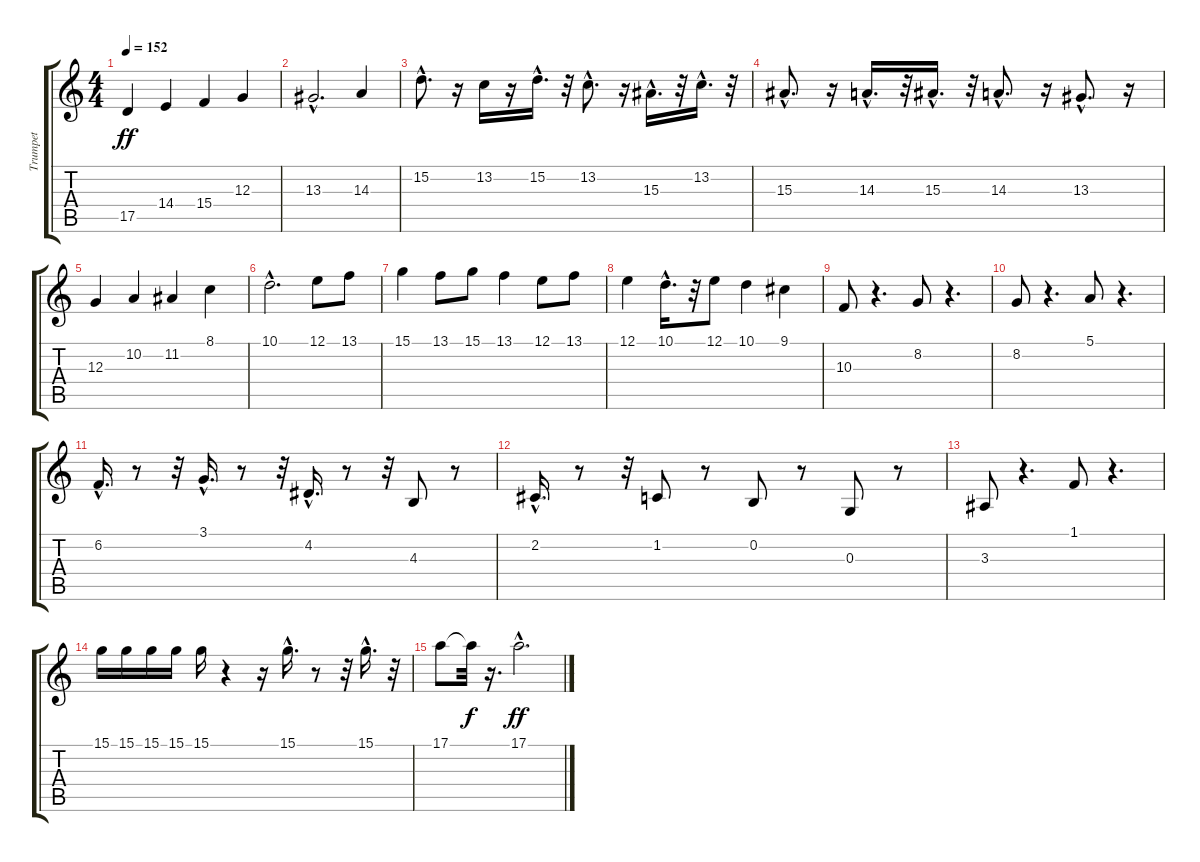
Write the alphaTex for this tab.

\track ("Trumpet             " "Trumpet   ") {instrument trumpet}
\staff {score tabs}
\tuning (E4 B3 G3 D3 A2 E2) {hide}
\ts (4 4)
\tempo 152
\clef g2
\ks c
17.5.4{dy ff} 14.4.4 15.4.4 12.3.4 |
13.3{hac}.2{d} 14.3.4 |
15.2{hac}.8{d} r.16 13.2.16 r.16 15.2{hac}.16{d} r.32 13.2{hac}.8{d} r.16 15.3{hac}.16{d} r.32 13.2{hac}.16{d} r.32 |
15.3{hac}.8{d} r.16 14.3{hac}.16{d} r.32 15.3{hac}.16{d} r.32 14.3{hac}.8{d} r.16 13.3{hac}.8{d} r.16 |
12.3.4 10.2.4 11.2.4 8.1.4 |
10.1{hac}.2{d} 12.1.8 13.1.8 |
15.1.4 13.1.8 15.1.8 13.1.4 12.1.8 13.1.8 |
12.1.4 10.1{hac}.16{d} r.32 12.1.8 10.1.4 9.1.4 |
10.3.8 r.4{d} 8.2.8 r.4{d} |
8.2.8 r.4{d} 5.1.8 r.4{d} |
6.2{hac}.16{d} r.8 r.32 3.1{hac}.16{d} r.8 r.32 4.2{hac}.16{d} r.8 r.32 4.3.8 r.8 |
2.2{hac}.16{d} r.8 r.32 1.2.8 r.8 0.2.8 r.8 0.3.8 r.8 |
3.3.8 r.4{d} 1.1.8 r.4{d} |
15.1.16 15.1.16 15.1.16 15.1.16 15.1.16 r.4 r.16 15.1{hac}.16{d} r.8 r.32 15.1{hac}.16{d} r.32 |
17.1.8 17.1{t}.32{dy f} r.16{d} 17.1{hac}.2{d dy ff}
